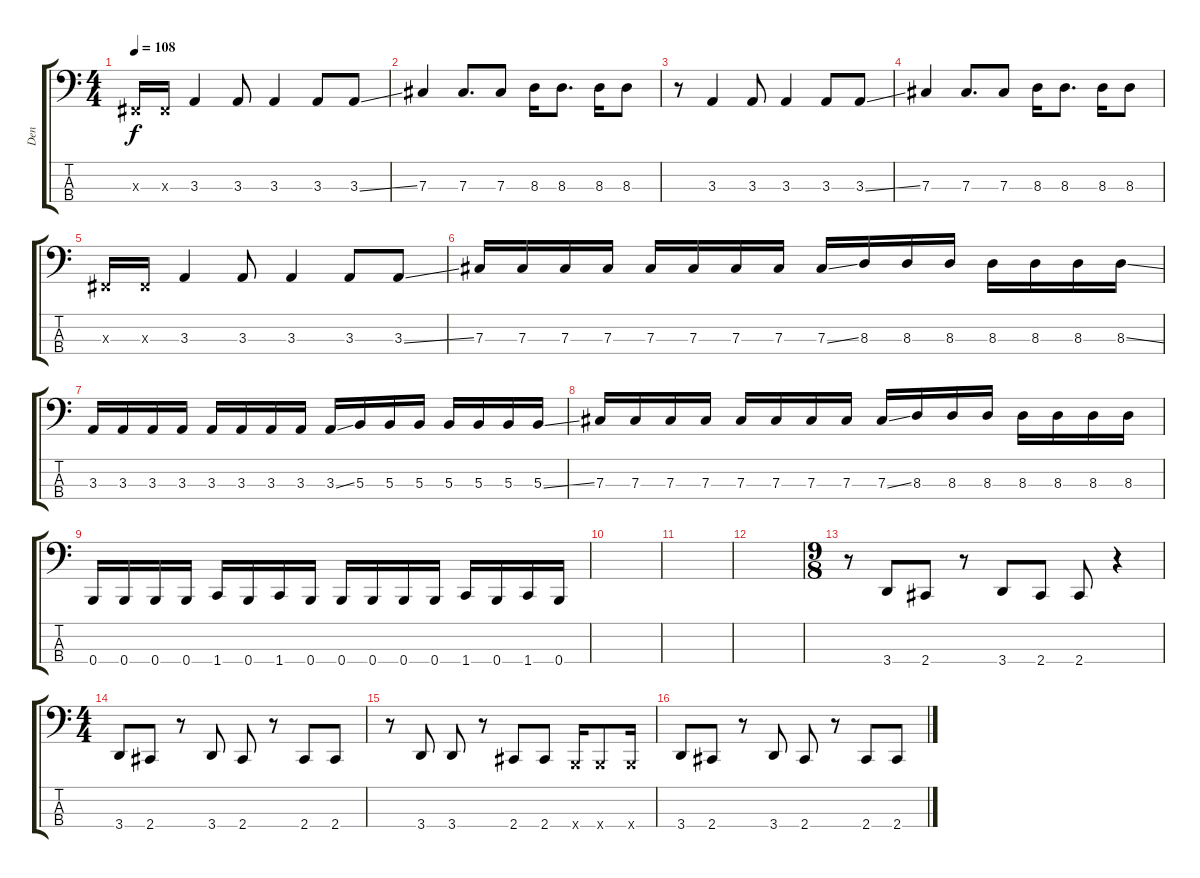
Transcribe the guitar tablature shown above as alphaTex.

\track ("Den" "Den") {instrument electricbasspick}
\staff {score tabs}
\tuning (E2 B1 Gb1 B0) {hide}
\ts (4 4)
\tempo 108
\clef f4
\ks c
0.3{x}.16{dy f} 0.3{x}.16 3.3.4 3.3.8 3.3.4 3.3.8 3.3{ss}.8 |
7.3.4 7.3.8{d} 7.3.8 8.3.16 8.3.8{d} 8.3.16 8.3.8 |
r.8 3.3.4 3.3.8 3.3.4 3.3.8 3.3{ss}.8 |
7.3.4 7.3.8{d} 7.3.8 8.3.16 8.3.8{d} 8.3.16 8.3.8 |
0.3{x}.16 0.3{x}.16 3.3.4 3.3.8 3.3.4 3.3.8 3.3{ss}.8 |
7.3.16 7.3.16 7.3.16 7.3.16 7.3.16 7.3.16 7.3.16 7.3.16 7.3{ss}.16 8.3.16 8.3.16 8.3.16 8.3.16 8.3.16 8.3.16 8.3{ss}.16 |
3.3.16 3.3.16 3.3.16 3.3.16 3.3.16 3.3.16 3.3.16 3.3.16 3.3{ss}.16 5.3.16 5.3.16 5.3.16 5.3.16 5.3.16 5.3.16 5.3{ss}.16 |
7.3.16 7.3.16 7.3.16 7.3.16 7.3.16 7.3.16 7.3.16 7.3.16 7.3{ss}.16 8.3.16 8.3.16 8.3.16 8.3.16 8.3.16 8.3.16 8.3.16 |
0.4.16 0.4.16 0.4.16 0.4.16 1.4.16 0.4.16 1.4.16 0.4.16 0.4.16 0.4.16 0.4.16 0.4.16 1.4.16 0.4.16 1.4.16 0.4.16 |
|
|
|
\ts (9 8)
r.8 3.4.8 2.4.8 r.8 3.4.8 2.4.8 2.4.8 r.4 |
\ts (4 4)
3.4.8 2.4.8 r.8 3.4.8 2.4.8 r.8 2.4.8 2.4.8 |
r.8 3.4.8 3.4.8 r.8 2.4.8 2.4.8 0.4{x}.16 0.4{x}.8 0.4{x}.16 |
3.4.8 2.4.8 r.8 3.4.8 2.4.8 r.8 2.4.8 2.4.8
